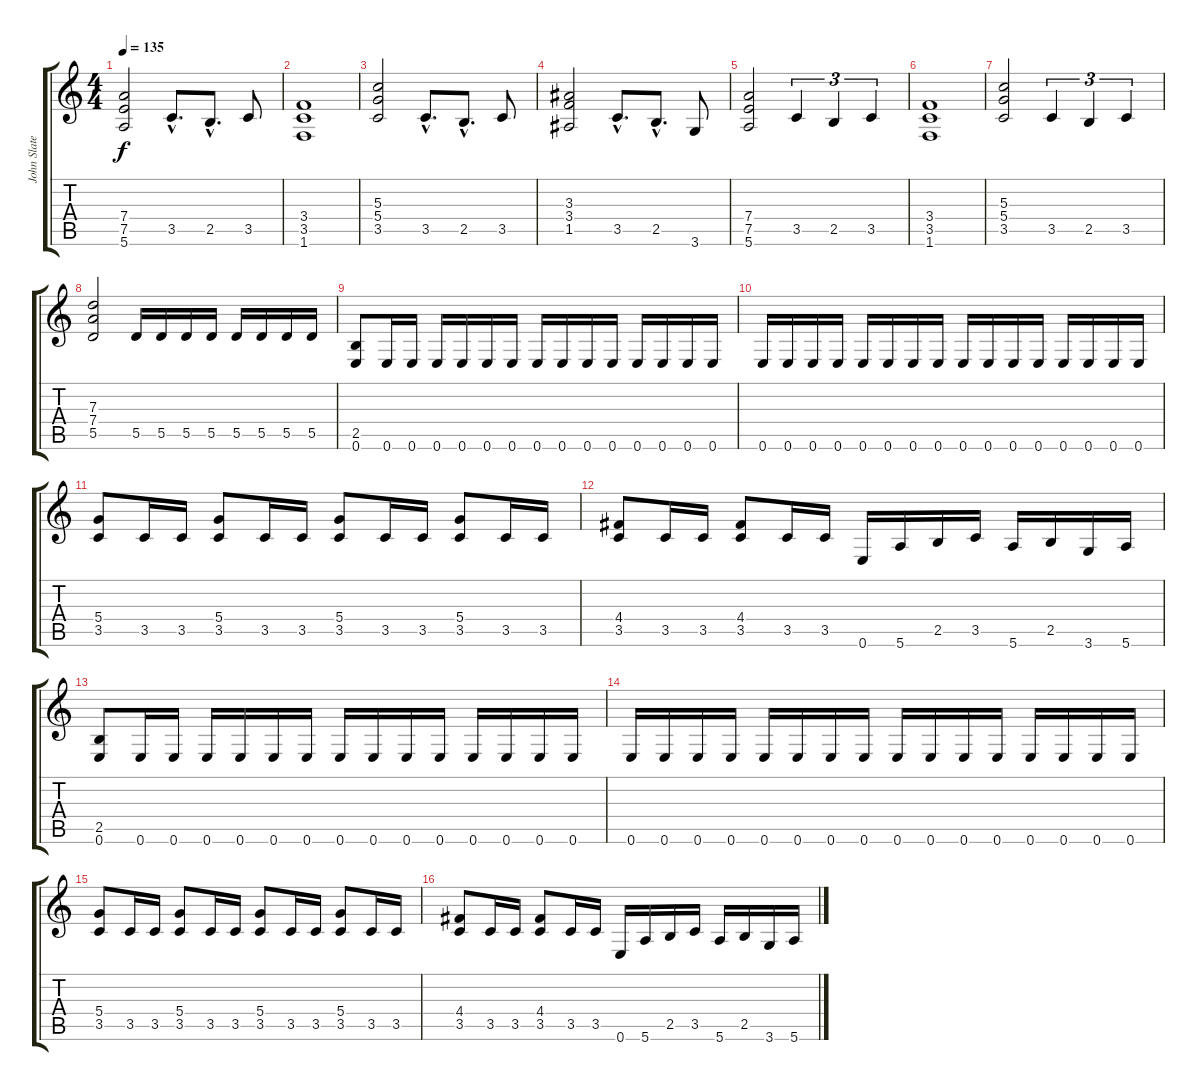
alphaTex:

\track ("John Slater" "John Slate") {instrument distortionguitar}
\staff {score tabs}
\tuning (E4 B3 G3 D3 A2 E2) {hide}
\ts (4 4)
\tempo 135
\clef g2
\ks c
(7.4 7.5 5.6).2{dy f} 3.5{hac}.8{d} 2.5{hac}.8{d} 3.5.8 |
(3.4 3.5 1.6).1 |
(5.3 5.4 3.5).2 3.5{hac}.8{d} 2.5{hac}.8{d} 3.5.8 |
(3.3 3.4 1.5).2 3.5{hac}.8{d} 2.5{hac}.8{d} 3.6.8 |
(7.4 7.5 5.6).2 3.5.4{tu (3 2)} 2.5.4{tu (3 2)} 3.5.4{tu (3 2)} |
(3.4 3.5 1.6).1 |
(5.3 5.4 3.5).2 3.5.4{tu (3 2)} 2.5.4{tu (3 2)} 3.5.4{tu (3 2)} |
(7.3 7.4 5.5).2 5.5.16 5.5.16 5.5.16 5.5.16 5.5.16 5.5.16 5.5.16 5.5.16 |
(2.5 0.6).8 0.6.16 0.6.16 0.6.16 0.6.16 0.6.16 0.6.16 0.6.16 0.6.16 0.6.16 0.6.16 0.6.16 0.6.16 0.6.16 0.6.16 |
0.6.16 0.6.16 0.6.16 0.6.16 0.6.16 0.6.16 0.6.16 0.6.16 0.6.16 0.6.16 0.6.16 0.6.16 0.6.16 0.6.16 0.6.16 0.6.16 |
(5.4 3.5).8 3.5.16 3.5.16 (5.4 3.5).8 3.5.16 3.5.16 (5.4 3.5).8 3.5.16 3.5.16 (5.4 3.5).8 3.5.16 3.5.16 |
(4.4 3.5).8 3.5.16 3.5.16 (4.4 3.5).8 3.5.16 3.5.16 0.6.16 5.6.16 2.5.16 3.5.16 5.6.16 2.5.16 3.6.16 5.6.16 |
(2.5 0.6).8 0.6.16 0.6.16 0.6.16 0.6.16 0.6.16 0.6.16 0.6.16 0.6.16 0.6.16 0.6.16 0.6.16 0.6.16 0.6.16 0.6.16 |
0.6.16 0.6.16 0.6.16 0.6.16 0.6.16 0.6.16 0.6.16 0.6.16 0.6.16 0.6.16 0.6.16 0.6.16 0.6.16 0.6.16 0.6.16 0.6.16 |
(5.4 3.5).8 3.5.16 3.5.16 (5.4 3.5).8 3.5.16 3.5.16 (5.4 3.5).8 3.5.16 3.5.16 (5.4 3.5).8 3.5.16 3.5.16 |
(4.4 3.5).8 3.5.16 3.5.16 (4.4 3.5).8 3.5.16 3.5.16 0.6.16 5.6.16 2.5.16 3.5.16 5.6.16 2.5.16 3.6.16 5.6.16
